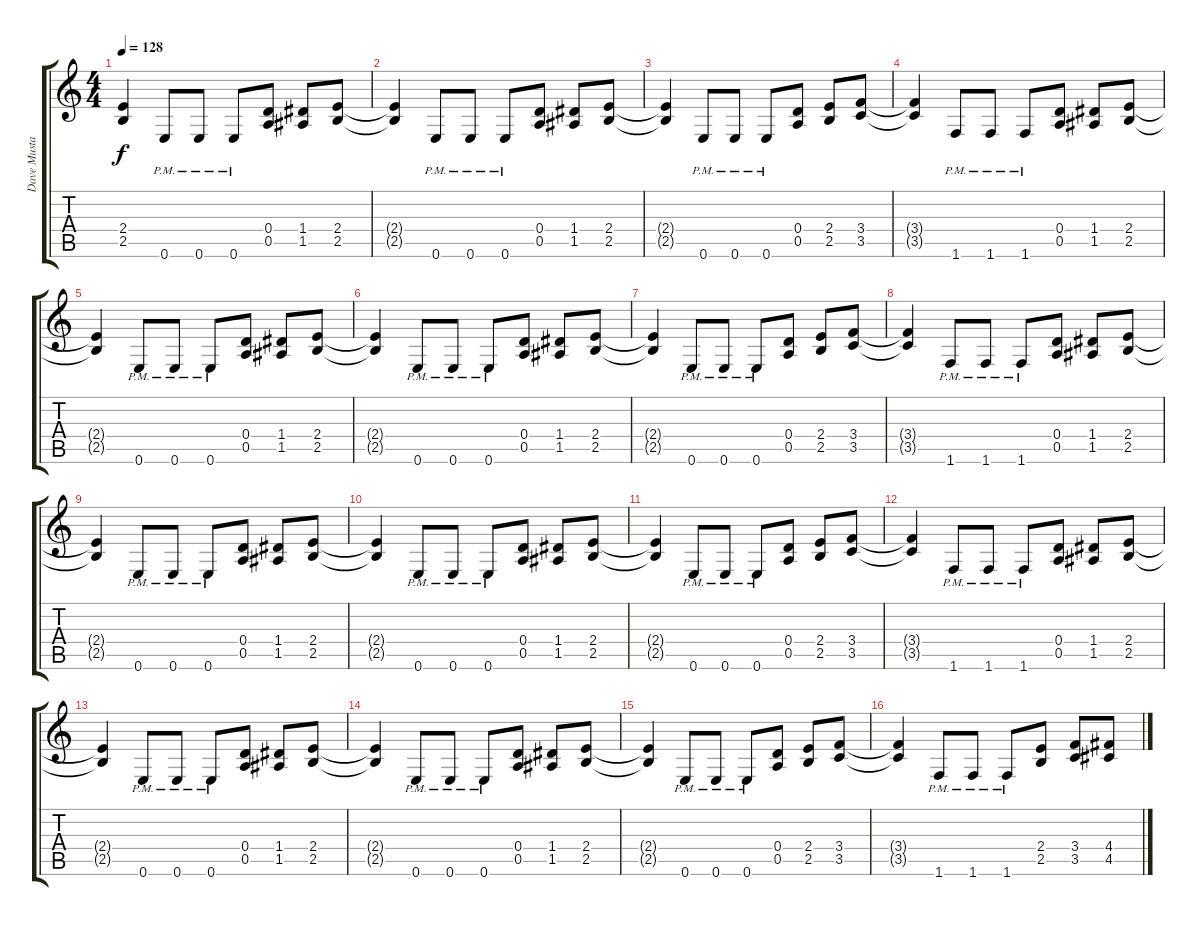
\track ("Dave Mustaine" "Dave Musta") {instrument distortionguitar}
\staff {score tabs}
\tuning (E4 B3 G3 D3 A2 E2) {hide}
\ts (4 4)
\tempo 128
\clef g2
\ks c
(2.4{t} 2.5{t}).4{dy f} 0.6{pm}.8 0.6{pm}.8 0.6{pm}.8 (0.4 0.5).8 (1.4 1.5).8 (2.4 2.5).8 |
(2.4{t} 2.5{t}).4 0.6{pm}.8 0.6{pm}.8 0.6{pm}.8 (0.4 0.5).8 (1.4 1.5).8 (2.4 2.5).8 |
(2.4{t} 2.5{t}).4 0.6{pm}.8 0.6{pm}.8 0.6{pm}.8 (0.4 0.5).8 (2.4 2.5).8 (3.4 3.5).8 |
(3.4{t} 3.5{t}).4 1.6{pm}.8 1.6{pm}.8 1.6{pm}.8 (0.4 0.5).8 (1.4 1.5).8 (2.4 2.5).8 |
(2.4{t} 2.5{t}).4 0.6{pm}.8 0.6{pm}.8 0.6{pm}.8 (0.4 0.5).8 (1.4 1.5).8 (2.4 2.5).8 |
(2.4{t} 2.5{t}).4 0.6{pm}.8 0.6{pm}.8 0.6{pm}.8 (0.4 0.5).8 (1.4 1.5).8 (2.4 2.5).8 |
(2.4{t} 2.5{t}).4 0.6{pm}.8 0.6{pm}.8 0.6{pm}.8 (0.4 0.5).8 (2.4 2.5).8 (3.4 3.5).8 |
(3.4{t} 3.5{t}).4 1.6{pm}.8 1.6{pm}.8 1.6{pm}.8 (0.4 0.5).8 (1.4 1.5).8 (2.4 2.5).8 |
(2.4{t} 2.5{t}).4 0.6{pm}.8 0.6{pm}.8 0.6{pm}.8 (0.4 0.5).8 (1.4 1.5).8 (2.4 2.5).8 |
(2.4{t} 2.5{t}).4 0.6{pm}.8 0.6{pm}.8 0.6{pm}.8 (0.4 0.5).8 (1.4 1.5).8 (2.4 2.5).8 |
(2.4{t} 2.5{t}).4 0.6{pm}.8 0.6{pm}.8 0.6{pm}.8 (0.4 0.5).8 (2.4 2.5).8 (3.4 3.5).8 |
(3.4{t} 3.5{t}).4 1.6{pm}.8 1.6{pm}.8 1.6{pm}.8 (0.4 0.5).8 (1.4 1.5).8 (2.4 2.5).8 |
(2.4{t} 2.5{t}).4 0.6{pm}.8 0.6{pm}.8 0.6{pm}.8 (0.4 0.5).8 (1.4 1.5).8 (2.4 2.5).8 |
(2.4{t} 2.5{t}).4 0.6{pm}.8 0.6{pm}.8 0.6{pm}.8 (0.4 0.5).8 (1.4 1.5).8 (2.4 2.5).8 |
(2.4{t} 2.5{t}).4 0.6{pm}.8 0.6{pm}.8 0.6{pm}.8 (0.4 0.5).8 (2.4 2.5).8 (3.4 3.5).8 |
(3.4{t} 3.5{t}).4 1.6{pm}.8 1.6{pm}.8 1.6{pm}.8 (2.4 2.5).8 (3.4 3.5).8 (4.4 4.5).8
